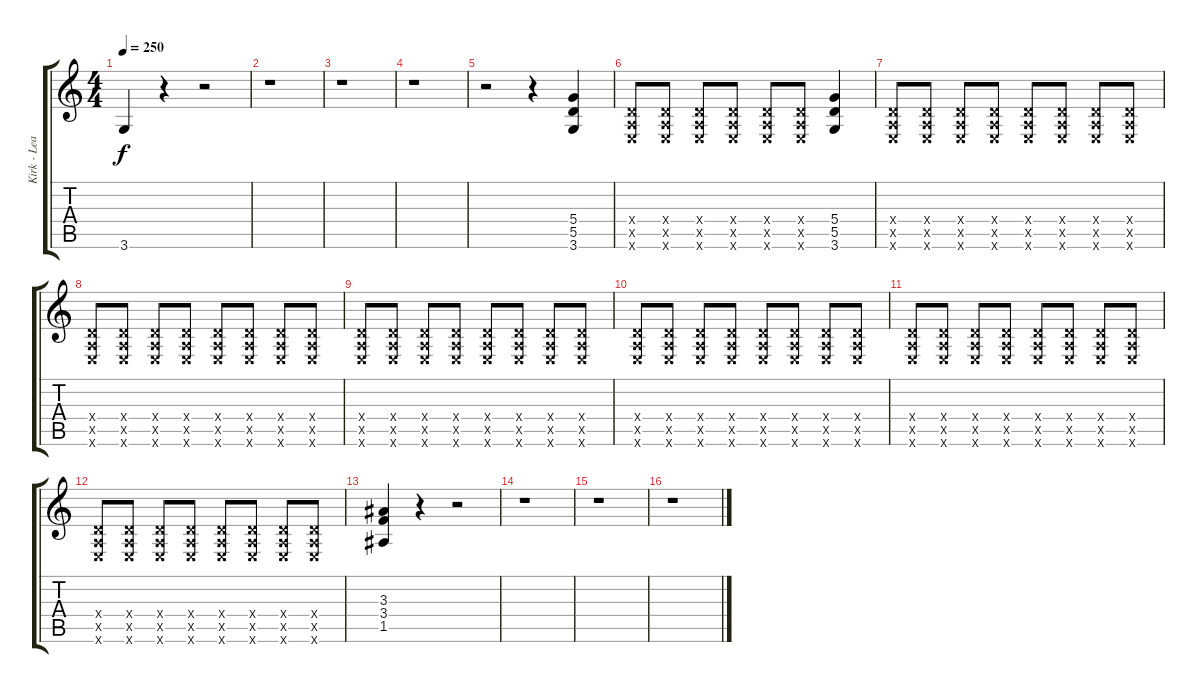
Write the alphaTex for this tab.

\track ("Kirk - Lead Guitar" "Kirk - Lea") {instrument distortionguitar}
\staff {score tabs}
\tuning (E4 B3 G3 D3 A2 E2) {hide}
\ts (4 4)
\tempo 250
\clef g2
\ks c
3.6.4{dy f} r.4 r.2 |
r.1 |
r.1 |
r.1 |
r.2 r.4 (5.4 5.5 3.6).4 |
(0.4{x} 0.5{x} 0.6{x}).8 (0.4{x} 0.5{x} 0.6{x}).8 (0.4{x} 0.5{x} 0.6{x}).8 (0.4{x} 0.5{x} 0.6{x}).8 (0.4{x} 0.5{x} 0.6{x}).8 (0.4{x} 0.5{x} 0.6{x}).8 (5.4 5.5 3.6).4 |
(0.4{x} 0.5{x} 0.6{x}).8 (0.4{x} 0.5{x} 0.6{x}).8 (0.4{x} 0.5{x} 0.6{x}).8 (0.4{x} 0.5{x} 0.6{x}).8 (0.4{x} 0.5{x} 0.6{x}).8 (0.4{x} 0.5{x} 0.6{x}).8 (0.4{x} 0.5{x} 0.6{x}).8 (0.4{x} 0.5{x} 0.6{x}).8 |
(0.4{x} 0.5{x} 0.6{x}).8 (0.4{x} 0.5{x} 0.6{x}).8 (0.4{x} 0.5{x} 0.6{x}).8 (0.4{x} 0.5{x} 0.6{x}).8 (0.4{x} 0.5{x} 0.6{x}).8 (0.4{x} 0.5{x} 0.6{x}).8 (0.4{x} 0.5{x} 0.6{x}).8 (0.4{x} 0.5{x} 0.6{x}).8 |
(0.4{x} 0.5{x} 0.6{x}).8 (0.4{x} 0.5{x} 0.6{x}).8 (0.4{x} 0.5{x} 0.6{x}).8 (0.4{x} 0.5{x} 0.6{x}).8 (0.4{x} 0.5{x} 0.6{x}).8 (0.4{x} 0.5{x} 0.6{x}).8 (0.4{x} 0.5{x} 0.6{x}).8 (0.4{x} 0.5{x} 0.6{x}).8 |
(0.4{x} 0.5{x} 0.6{x}).8 (0.4{x} 0.5{x} 0.6{x}).8 (0.4{x} 0.5{x} 0.6{x}).8 (0.4{x} 0.5{x} 0.6{x}).8 (0.4{x} 0.5{x} 0.6{x}).8 (0.4{x} 0.5{x} 0.6{x}).8 (0.4{x} 0.5{x} 0.6{x}).8 (0.4{x} 0.5{x} 0.6{x}).8 |
(0.4{x} 0.5{x} 0.6{x}).8 (0.4{x} 0.5{x} 0.6{x}).8 (0.4{x} 0.5{x} 0.6{x}).8 (0.4{x} 0.5{x} 0.6{x}).8 (0.4{x} 0.5{x} 0.6{x}).8 (0.4{x} 0.5{x} 0.6{x}).8 (0.4{x} 0.5{x} 0.6{x}).8 (0.4{x} 0.5{x} 0.6{x}).8 |
(0.4{x} 0.5{x} 0.6{x}).8 (0.4{x} 0.5{x} 0.6{x}).8 (0.4{x} 0.5{x} 0.6{x}).8 (0.4{x} 0.5{x} 0.6{x}).8 (0.4{x} 0.5{x} 0.6{x}).8 (0.4{x} 0.5{x} 0.6{x}).8 (0.4{x} 0.5{x} 0.6{x}).8 (0.4{x} 0.5{x} 0.6{x}).8 |
(3.3 3.4 1.5).4 r.4 r.2 |
r.1 |
r.1 |
r.1
